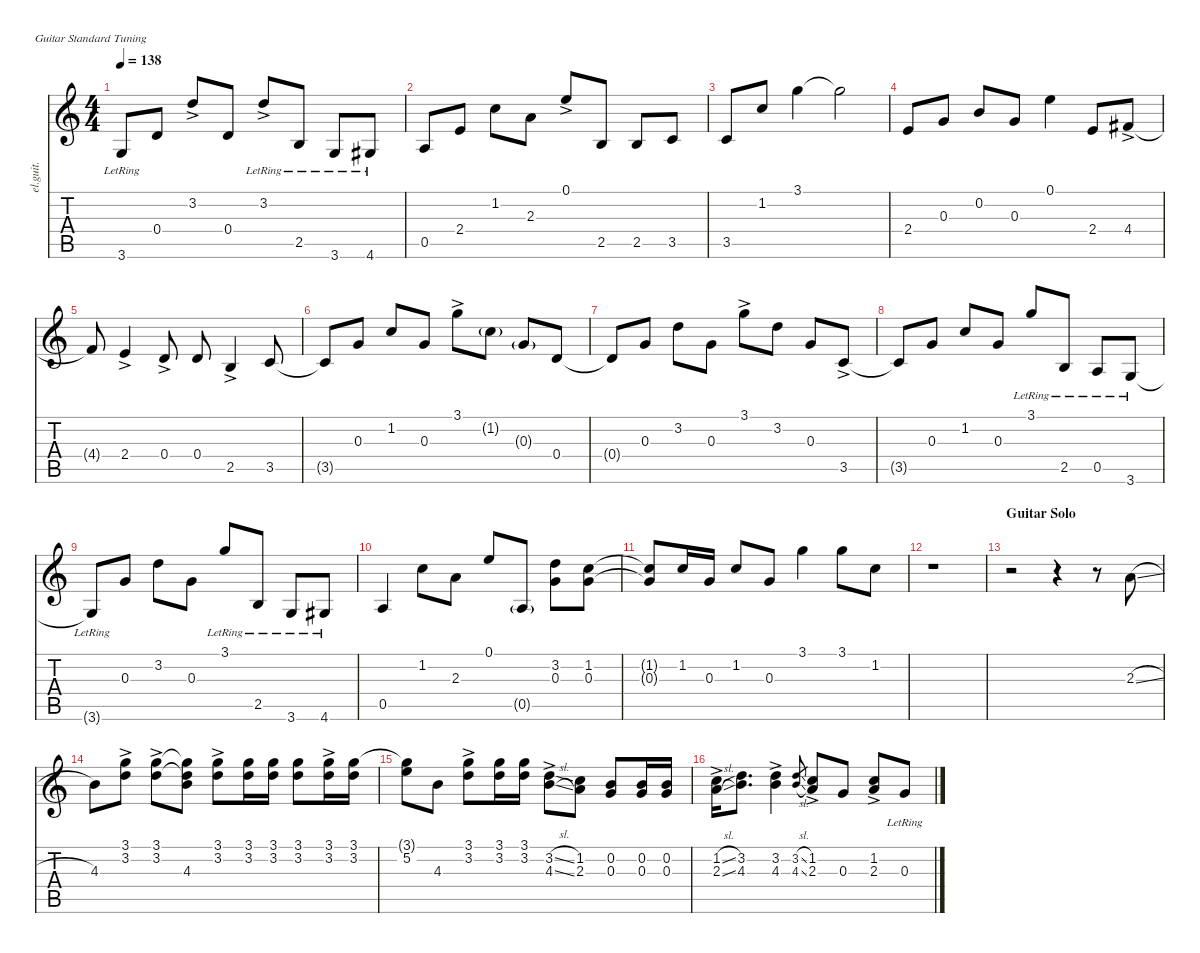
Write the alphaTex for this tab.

\defaultSystemsLayout 4
\hideDynamics
\bracketExtendMode nobrackets
\otherSystemsTrackNameOrientation horizontal
\track ("Lead Guitar (Don Felder)" "el.guit.") {instrument electricguitarclean}
\staff {score tabs}
\tuning (E4 B3 G3 D3 A2 E2)
\ts (4 4)
\tempo 138
\clef g2
\ks c
3.6{lr t}.8{dy f beam Up} 0.4.8{beam Up} 3.2{ac}.8{dy ff beam Up} 0.4.8{dy f beam Up} 3.2{ac lr}.8{dy ff beam Up} 2.5{lr}.8{dy f beam Up} 3.6{lr}.8{beam Up} 4.6{lr acc #}.8{beam Up} |
0.5.8{beam Up} 2.4.8{beam Up} 1.2.8{beam Down} 2.3.8{beam Down} 0.1{ac}.8{dy ff beam Up} 2.5.8{dy f beam Up} 2.5.8{beam Up} 3.5.8{beam Up} |
3.5.8{beam Up} 1.2.8{beam Up} 3.1.4{beam Down} 3.1{t}.2{beam Down} |
2.4.8{beam Up} 0.3.8{beam Up} 0.2.8{beam Up} 0.3.8{beam Up} 0.1.4{beam Down} 2.4.8{beam Up} 4.4{ac acc #}.8{dy ff beam Up} |
4.4{t acc #}.8{dy f beam Up} 2.4{ac}.4{dy ff beam Up} 0.4{ac}.8{beam Up} 0.4.8{dy f beam Up} 2.5{ac}.4{dy ff beam Up} 3.5.8{dy f beam Up} |
3.5{t}.8{beam Up} 0.3.8{beam Up} 1.2.8{beam Up} 0.3.8{beam Up} 3.1{ac}.8{dy ff beam Down} 1.2{g}.8{dy mf beam Down} 0.3{g}.8{beam Up} 0.4.8{dy f beam Up} |
0.4{t}.8{beam Up} 0.3.8{beam Up} 3.2.8{beam Down} 0.3.8{beam Down} 3.1{ac}.8{dy ff beam Down} 3.2.8{dy f beam Down} 0.3.8{beam Up} 3.5{ac}.8{dy ff beam Up} |
3.5{t}.8{dy f beam Up} 0.3.8{beam Up} 1.2.8{beam Up} 0.3.8{beam Up} 3.1{lr}.8{beam Up} 2.5{lr}.8{beam Up} 0.5{lr}.8{beam Up} 3.6{lr}.8{beam Up} |
3.6{lr t}.8{beam Up} 0.3.8{beam Up} 3.2.8{beam Down} 0.3.8{beam Down} 3.1{lr}.8{beam Up} 2.5{lr}.8{beam Up} 3.6{lr}.8{beam Up} 4.6{lr acc #}.8{beam Up} |
0.5.4{beam Up} 1.2.8{beam Down} 2.3.8{beam Down} 0.1.8{beam Up} 0.5{g}.8{dy mf beam Up} (3.2 0.3).8{dy f beam Down} (1.2 0.3).8{beam Down} |
(1.2{t} 0.3{t}).8{beam Up} 1.2.16{beam Up} 0.3.16{beam Up} 1.2.8{beam Up} 0.3.8{beam Up} 3.1.4{beam Down} 3.1.8{beam Down} 1.2.8{beam Down} |
r.1{beam Down} |
\section ("" "Guitar Solo")
r.2{beam Down} r.4{beam Down} r.8{beam Down} 2.3{sl}.8{beam Up} |
4.3.8{beam Down} (3.1{ac} 3.2{ac}).8{dy ff beam Down} (3.1{ac} 3.2{ac}).8{beam Down} (3.1{t} 3.2{t} 4.3).8{dy f beam Down} (3.1{ac} 3.2{ac}).8{dy ff beam Down} (3.1 3.2).16{dy f beam Down} (3.1 3.2).16{beam Down} (3.1 3.2).8{beam Down} (3.1{ac} 3.2{ac}).16{dy ff beam Down} (3.1 3.2).16{dy f beam Down} |
(3.1{t} 5.2).8{beam Down} 4.3.8{beam Down} (3.1{ac} 3.2{ac}).8{dy ff beam Down} (3.1 3.2).16{dy f beam Down} (3.1 3.2).16{beam Down} (3.2{sl ac} 4.3{sl ac}).8{dy ff beam Down} (1.2 2.3).8{dy f beam Down} (0.2 0.3).8{beam Up} (0.2 0.3).16{beam Up} (0.2 0.3).16{beam Up} |
(1.2{sl ac} 2.3{sl ac}).16{dy ff beam Down} (3.2 4.3).8{d dy f beam Down} (3.2{ac} 4.3{ac}).4{dy ff beam Down} (3.2{sl} 4.3{sl}).8{gr beam Up} (1.2{ac} 2.3{ac}).8{dy mf beam Up} 0.3.8{dy f beam Up} (1.2{ac} 2.3{ac}).8{dy ff beam Up} 0.3{lr}.8{dy f beam Up}
